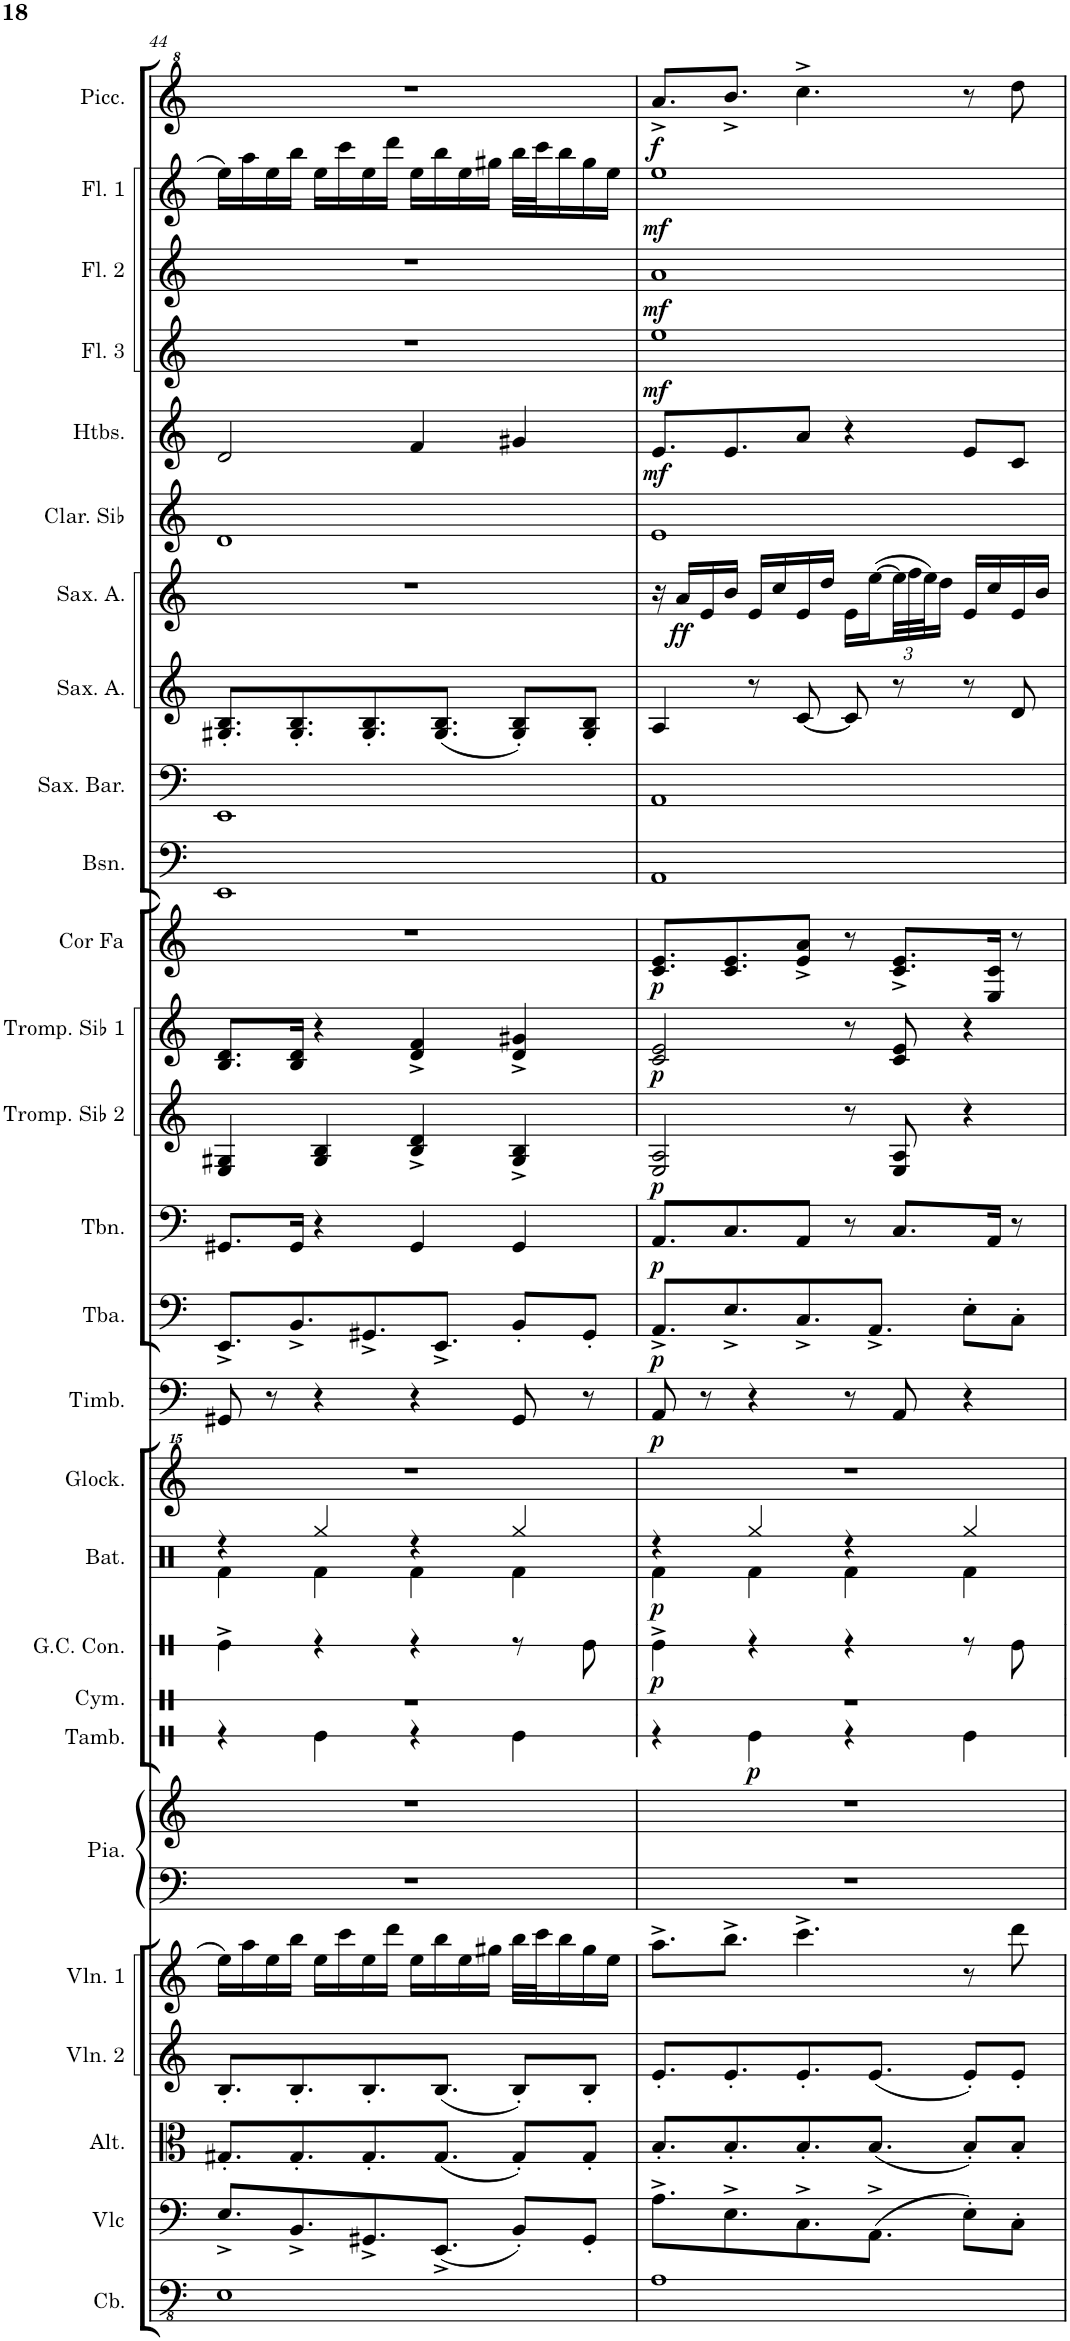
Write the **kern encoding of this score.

**kern	**kern	**kern	**kern	**kern	**kern	**kern	**kern	**dynam	**kern	**dynam	**kern	**kern	**dynam	**kern	**dynam	**kern	**dynam	**kern	**dynam	**kern	**dynam	**kern	**dynam	**kern	**kern	**kern	**kern	**dynam	**kern	**kern	**dynam	**kern	**dynam	**kern	**dynam	**kern	**dynam	**kern	**dynam
*part25	*part24	*part23	*part22	*part21	*part20	*part20	*part19	*part19	*part18	*part18	*part17	*part16	*part16	*part15	*part15	*part14	*part14	*part13	*part13	*part12	*part12	*part11	*part11	*part10	*part9	*part8	*part7	*part7	*part6	*part5	*part5	*part4	*part4	*part3	*part3	*part2	*part2	*part1	*part1
*staff26	*staff25	*staff24	*staff23	*staff22	*staff21	*staff20	*staff19	*staff19	*staff18	*staff18	*staff17	*staff16	*staff16	*staff15	*staff15	*staff14	*staff14	*staff13	*staff13	*staff12	*staff12	*staff11	*staff11	*staff10	*staff9	*staff8	*staff7	*staff7	*staff6	*staff5	*staff5	*staff4	*staff4	*staff3	*staff3	*staff2	*staff2	*staff1	*staff1
*I"Contrebasse	*I"Violoncelle	*I"Alto	*I"Violon 2	*I"Violon 1	*I"Piano	*	*I"Grosse caisse de concert	*	*I"Batterie	*	*I"Glockenspiel	*I"Timbales	*	*I"Tuba	*	*I"Trombone	*	*I"Trompette en Sib 2	*	*I"Trompette en Sib 1	*	*I"Cor en Fa	*	*I"Basson	*I"Saxophone Baryton	*I"Saxophone Alto	*I"Sax. Solo	*	*I"Clarinette en Sib	*I"Hautbois	*	*I"Flûte 3	*	*I"Flûte 2	*	*I"Flûte 1	*	*I"Piccolo	*
*I'Cb.	*I'Vlc	*I'Alt.	*I'Vln. 2	*I'Vln. 1	*I'Pia.	*	*I'G.C. Con.	*	*I'Bat.	*	*I'Glock.	*I'Timb.	*	*I'Tba.	*	*I'Tbn.	*	*I'Tromp. Sib 2	*	*I'Tromp. Sib 1	*	*I'Cor Fa	*	*I'Bsn.	*I'Sax. Bar.	*I'Sax. A.	*	*	*I'Clar. Sib	*I'Htbs.	*	*I'Fl. 3	*	*I'Fl. 2	*	*I'Fl. 1	*	*I'Picc.	*
!!LO:PB:g=z
*clefFv4	*clefF4	*clefC3	*clefG2	*clefG2	*clefF4	*clefG2	*clefX	*	*clefX	*	*clefG^^2	*clefF4	*	*clefF4	*	*clefF4	*	*clefG2	*	*clefG2	*	*clefG2	*	*clefF4	*clefF4	*clefG2	*clefG2	*	*clefG2	*clefG2	*	*clefG2	*	*clefG2	*	*clefG2	*	*clefG^2	*
*ITrd7c12	*	*	*	*	*	*	*	*	*	*	*	*	*	*	*	*	*	*ITrd1c2	*	*ITrd1c2	*	*ITrd4c7	*	*	*ITrd12c21	*ITrd5c9	*ITrd5c9	*	*ITrd1c2	*	*	*	*	*	*	*	*	*ITrd-7c-12	*
*k[]	*k[]	*k[]	*k[]	*k[]	*k[]	*k[]	*k[]	*	*k[]	*	*k[]	*k[]	*	*k[]	*	*k[]	*	*k[]	*	*k[]	*	*k[]	*	*k[]	*k[]	*k[]	*k[]	*	*k[]	*k[]	*	*k[]	*	*k[]	*	*k[]	*	*k[]	*
*M4/4	*M4/4	*M4/4	*M4/4	*M4/4	*M4/4	*M4/4	*M4/4	*	*M4/4	*	*M4/4	*M4/4	*	*M4/4	*	*M4/4	*	*M4/4	*	*M4/4	*	*M4/4	*	*M4/4	*M4/4	*M4/4	*M4/4	*	*M4/4	*M4/4	*	*M4/4	*	*M4/4	*	*M4/4	*	*M4/4	*
*met(c)	*met(c)	*met(c)	*met(c)	*met(c)	*met(c)	*met(c)	*met(c)	*	*met(c)	*	*met(c)	*met(c)	*	*met(c)	*	*met(c)	*	*met(c)	*	*met(c)	*	*met(c)	*	*met(c)	*met(c)	*met(c)	*met(c)	*	*met(c)	*met(c)	*	*met(c)	*	*met(c)	*	*met(c)	*	*met(c)	*
=44	=44	=44	=44	=44	=44	=44	=44	=44	=44	=44	=44	=44	=44	=44	=44	=44	=44	=44	=44	=44	=44	=44	=44	=44	=44	=44	=44	=44	=44	=44	=44	=44	=44	=44	=44	=44	=44	=44	=44
*	*	*	*	*	*	*	*	*	*^	*	*	*	*	*	*	*	*	*	*	*	*	*	*	*	*	*	*	*	*	*	*	*	*	*	*	*	*	*	*
1EE	8.E^/L	8.G#X'/L	8.B'/L	16ee\LL	1r	1r	4Re^\	.	4r	4Rf\	.	1r	8GG#X/	.	8.EE^/L	.	8.GG#X/L	.	4E/ 4G#X/	.	8.B/ 8.d/L	.	1r	.	1EE	1EE	8.G#X/' 8.B/'L	1r	.	1d	2d/	.	1r	.	1r	.	16ee\LL	.	1r	.
.	.	.	.	16aa\	.	.	.	.	.	.	.	.	.	.	.	.	.	.	.	.	.	.	.	.	.	.	.	.	.	.	.	.	.	.	.	.	16aa\	.	.	.
.	.	.	.	16ee\	.	.	.	.	.	.	.	.	8r	.	.	.	.	.	.	.	.	.	.	.	.	.	.	.	.	.	.	.	.	.	.	.	16ee\	.	.	.
.	8.BB^/	8.G#'/	8.B'/	16bb\JJ	.	.	.	.	.	.	.	.	.	.	8.BB^/	.	16GG#/Jk	.	.	.	16B/ 16d/Jk	.	.	.	.	.	8.G#/' 8.B/'	.	.	.	.	.	.	.	.	.	16bb\JJ	.	.	.
.	.	.	.	16ee\LL	.	.	4r	.	4Rgg/	4Rf\	.	.	4r	.	.	.	4r	.	4G#/ 4B/	.	4r	.	.	.	.	.	.	.	.	.	.	.	.	.	.	.	16ee\LL	.	.	.
.	.	.	.	16ccc\	.	.	.	.	.	.	.	.	.	.	.	.	.	.	.	.	.	.	.	.	.	.	.	.	.	.	.	.	.	.	.	.	16ccc\	.	.	.
.	8.GG#X^/	8.G#'/	8.B'/	16ee\	.	.	.	.	.	.	.	.	.	.	8.GG#X^/	.	.	.	.	.	.	.	.	.	.	.	8.G#/' 8.B/'	.	.	.	.	.	.	.	.	.	16ee\	.	.	.
.	.	.	.	16ddd\JJ	.	.	.	.	.	.	.	.	.	.	.	.	.	.	.	.	.	.	.	.	.	.	.	.	.	.	.	.	.	.	.	.	16ddd\JJ	.	.	.
.	.	.	.	16ee\LL	.	.	4r	.	4r	4Rf\	.	.	4r	.	.	.	4GG#/	.	4B/^ 4d/^	.	4d/^ 4f/^	.	.	.	.	.	.	.	.	.	4f/	.	.	.	.	.	16ee\LL	.	.	.
.	(8.EE^/J	(8.G#/J	(8.B/J	16bb\	.	.	.	.	.	.	.	.	.	.	8.EE^/J	.	.	.	.	.	.	.	.	.	.	.	(8.G#/ 8.B/J	.	.	.	.	.	.	.	.	.	16bb\	.	.	.
.	.	.	.	16ee\	.	.	.	.	.	.	.	.	.	.	.	.	.	.	.	.	.	.	.	.	.	.	.	.	.	.	.	.	.	.	.	.	16ee\	.	.	.
.	.	.	.	16gg#X\JJ	.	.	.	.	.	.	.	.	.	.	.	.	.	.	.	.	.	.	.	.	.	.	.	.	.	.	.	.	.	.	.	.	16gg#X\JJ	.	.	.
.	8BB'/L)	8G#'/L)	8B'/L)	32bb\LLL	.	.	8r	.	4Rgg/	4Rf\	.	.	8GG#/	.	8BB'/L	.	4GG#/	.	4G#/^ 4B/^	.	4d/^ 4g#X/^	.	.	.	.	.	8G#/' 8B/'L)	.	.	.	4g#X/	.	.	.	.	.	32bb\LLL	.	.	.
.	.	.	.	32ccc\J	.	.	.	.	.	.	.	.	.	.	.	.	.	.	.	.	.	.	.	.	.	.	.	.	.	.	.	.	.	.	.	.	32ccc\J	.	.	.
.	.	.	.	16bb\	.	.	.	.	.	.	.	.	.	.	.	.	.	.	.	.	.	.	.	.	.	.	.	.	.	.	.	.	.	.	.	.	16bb\	.	.	.
.	8GG#'/J	8G#'/J	8B'/J	16gg#\	.	.	8Re\	.	.	.	.	.	8r	.	8GG#'/J	.	.	.	.	.	.	.	.	.	.	.	8G#/' 8B/'J	.	.	.	.	.	.	.	.	.	16gg#\	.	.	.
.	.	.	.	16ee\JJ	.	.	.	.	.	.	.	.	.	.	.	.	.	.	.	.	.	.	.	.	.	.	.	.	.	.	.	.	.	.	.	.	16ee\JJ	.	.	.
=45	=45	=45	=45	=45	=45	=45	=45	=45	=45	=45	=45	=45	=45	=45	=45	=45	=45	=45	=45	=45	=45	=45	=45	=45	=45	=45	=45	=45	=45	=45	=45	=45	=45	=45	=45	=45	=45	=45	=45	=45
!	!	!	!	!	!	!	!	!LO:DY:b	!	!	!LO:DY:b	!	!	!LO:DY:b	!	!LO:DY:b	!	!LO:DY:b	!	!LO:DY:b	!	!LO:DY:b	!	!LO:DY:b	!	!	!	!	!	!	!	!LO:DY:b	!	!LO:DY:b	!	!LO:DY:b	!	!LO:DY:b	!	!LO:DY:b
1AA	8.A^\L	8.B'/L	8.e'/L	8.aa^\L	1r	1r	4Re^\	p	4r	4Rf\	p	1r	8AA/	p	8.AA^/L	p	8.AA/L	p	2E/ 2A/	p	2c/ 2e/	p	8.c/ 8.e/L	p	1AA	1AA	4A/	16r	.	1e	8.e/L	mf	1ee	mf	1a	mf	1ee	mf	8.aa^/L	f
!	!	!	!	!	!	!	!	!	!	!	!	!	!	!	!	!	!	!	!	!	!	!	!	!	!	!	!	!	!LO:DY:b	!	!	!	!	!	!	!	!	!	!	!
.	.	.	.	.	.	.	.	.	.	.	.	.	.	.	.	.	.	.	.	.	.	.	.	.	.	.	.	16a/LL	ff	.	.	.	.	.	.	.	.	.	.	.
.	.	.	.	.	.	.	.	.	.	.	.	.	8r	.	.	.	.	.	.	.	.	.	.	.	.	.	.	16e/	.	.	.	.	.	.	.	.	.	.	.	.
.	8.E^\	8.B'/	8.e'/	8.bb^\J	.	.	.	.	.	.	.	.	.	.	8.E^/	.	8.C/	.	.	.	.	.	8.c/ 8.e/	.	.	.	.	16b/JJ	.	.	8.e/	.	.	.	.	.	.	.	8.bb^/J	.
.	.	.	.	.	.	.	4r	.	4Rgg/	4Rf\	.	.	4r	.	.	.	.	.	.	.	.	.	.	.	.	.	8r	16e/LL	.	.	.	.	.	.	.	.	.	.	.	.
.	.	.	.	.	.	.	.	.	.	.	.	.	.	.	.	.	.	.	.	.	.	.	.	.	.	.	.	16cc/	.	.	.	.	.	.	.	.	.	.	.	.
.	8.C^\	8.B'/	8.e'/	4.ccc^\	.	.	.	.	.	.	.	.	.	.	8.C^/	.	8AA/J	.	.	.	.	.	8e/^ 8a/^J	.	.	.	[8c/	16e/	.	.	8a/J	.	.	.	.	.	.	.	4.ccc^\	.
.	.	.	.	.	.	.	.	.	.	.	.	.	.	.	.	.	.	.	.	.	.	.	.	.	.	.	.	16dd/JJ	.	.	.	.	.	.	.	.	.	.	.	.
.	.	.	.	.	.	.	4r	.	4r	4Rf\	.	.	8r	.	.	.	8r	.	8r	.	8r	.	8r	.	.	.	8c/]	16e\LL	.	.	4r	.	.	.	.	.	.	.	.	.
.	(8.AA^\J	(8.B/J	(8.e/J	.	.	.	.	.	.	.	.	.	.	.	8.AA^/J	.	.	.	.	.	.	.	.	.	.	.	.	([16ee\	.	.	.	.	.	.	.	.	.	.	.	.
*	*	*	*	*	*	*	*	*	*	*	*	*	*	*	*	*	*	*	*	*	*	*	*	*	*	*	*	*Xbrackettup	*	*	*	*	*	*	*	*	*	*	*	*
.	.	.	.	.	.	.	.	.	.	.	.	.	8AA/	.	.	.	8.C/L	.	8E/ 8A/	.	8c/ 8e/	.	8.c/^ 8.e/^L	.	.	.	8r	48ee\L]	.	.	.	.	.	.	.	.	.	.	.	.
.	.	.	.	.	.	.	.	.	.	.	.	.	.	.	.	.	.	.	.	.	.	.	.	.	.	.	.	48ff\	.	.	.	.	.	.	.	.	.	.	.	.
.	.	.	.	.	.	.	.	.	.	.	.	.	.	.	.	.	.	.	.	.	.	.	.	.	.	.	.	48ee\J)	.	.	.	.	.	.	.	.	.	.	.	.
.	.	.	.	.	.	.	.	.	.	.	.	.	.	.	.	.	.	.	.	.	.	.	.	.	.	.	.	16dd\JJ	.	.	.	.	.	.	.	.	.	.	.	.
.	8E'\L)	8B'/L)	8e'/L)	8r	.	.	8r	.	4Rgg/	4Rf\	.	.	4r	.	8E'\L	.	.	.	4r	.	4r	.	.	.	.	.	8r	16e/LL	.	.	8e/L	.	.	.	.	.	.	.	8r	.
.	.	.	.	.	.	.	.	.	.	.	.	.	.	.	.	.	16AA/Jk	.	.	.	.	.	16E/ 16c/Jk	.	.	.	.	16cc/	.	.	.	.	.	.	.	.	.	.	.	.
.	8C'\J	8B'/J	8e'/J	8ddd\	.	.	8Re\	.	.	.	.	.	.	.	8C'\J	.	8r	.	.	.	.	.	8r	.	.	.	8d/	16e/	.	.	8c/J	.	.	.	.	.	.	.	8ddd\	.
.	.	.	.	.	.	.	.	.	.	.	.	.	.	.	.	.	.	.	.	.	.	.	.	.	.	.	.	16b/JJ	.	.	.	.	.	.	.	.	.	.	.	.
*	*	*	*	*	*	*	*	*	*v	*v	*	*	*	*	*	*	*	*	*	*	*	*	*	*	*	*	*	*	*	*	*	*	*	*	*	*	*	*	*	*
=	=	=	=	=	=	=	=	=	=	=	=	=	=	=	=	=	=	=	=	=	=	=	=	=	=	=	=	=	=	=	=	=	=	=	=	=	=	=	=
*-	*-	*-	*-	*-	*-	*-	*-	*-	*-	*-	*-	*-	*-	*-	*-	*-	*-	*-	*-	*-	*-	*-	*-	*-	*-	*-	*-	*-	*-	*-	*-	*-	*-	*-	*-	*-	*-	*-	*-
